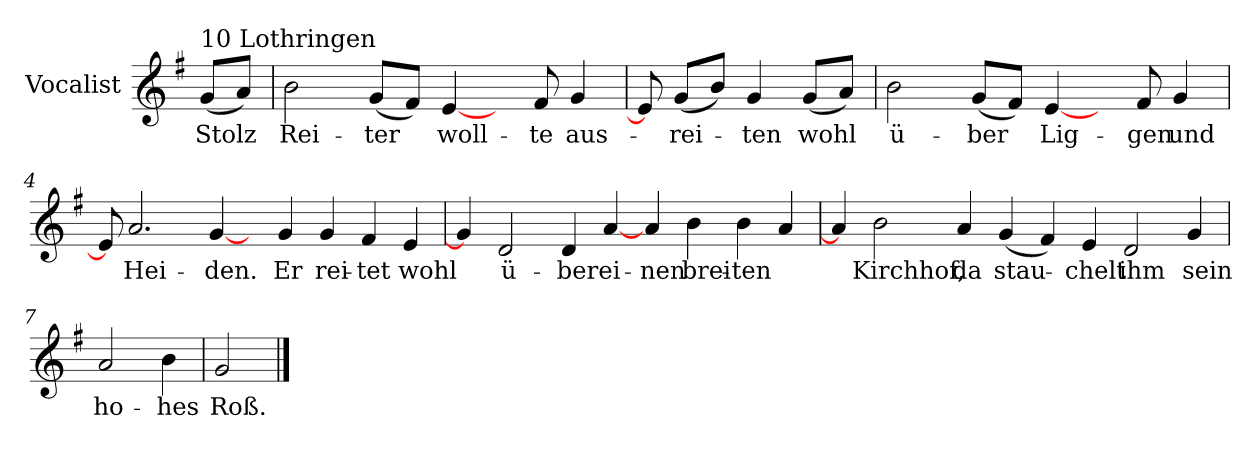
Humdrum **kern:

**kern	**text
*part1	*part1
*staff1	*staff1
*I"Vocalist	*
*k[f#]	*
*G:	*
=	=
!LO:TX:a:t=10 Lothringen	!
(8gL	Stolz
8aJ)	.
=1	=1
2b	Rei-
(8gL	-ter
8f#J)	.
[4e	woll-
8ryy	.
8f#	-te
4g	aus-
=2	=2
8e]	.
(8gL	-rei-
8bJ)	.
4g	-ten
(8gL	wohl
8aJ)	.
=3	=3
2b	ü-
(8gL	-ber
8f#J)	.
[4e	Lig-
8ryy	.
8f#	-gen
4g	und
=4	=4
8e]	.
2.a	Hei-
[4g	-den.
8ryy	.
4g	Er
4g	rei-
4f#	-tet
4e	wohl
=5	=5
4g]	.
2d	ü-
4d	-ber
[4a	ei-
4a	-nen
4b	brei-
4b	-ten
4a	.
=6	=6
4a]	.
2b	Kirchhof,
4a	da
(4g	stau-
4f#)	.
4e	-chelt
2d	ihm
4g	sein
=7	=7
2a	ho-
4b	-hes
=8	=8
2g	Roß.
==	==
*-	*-
